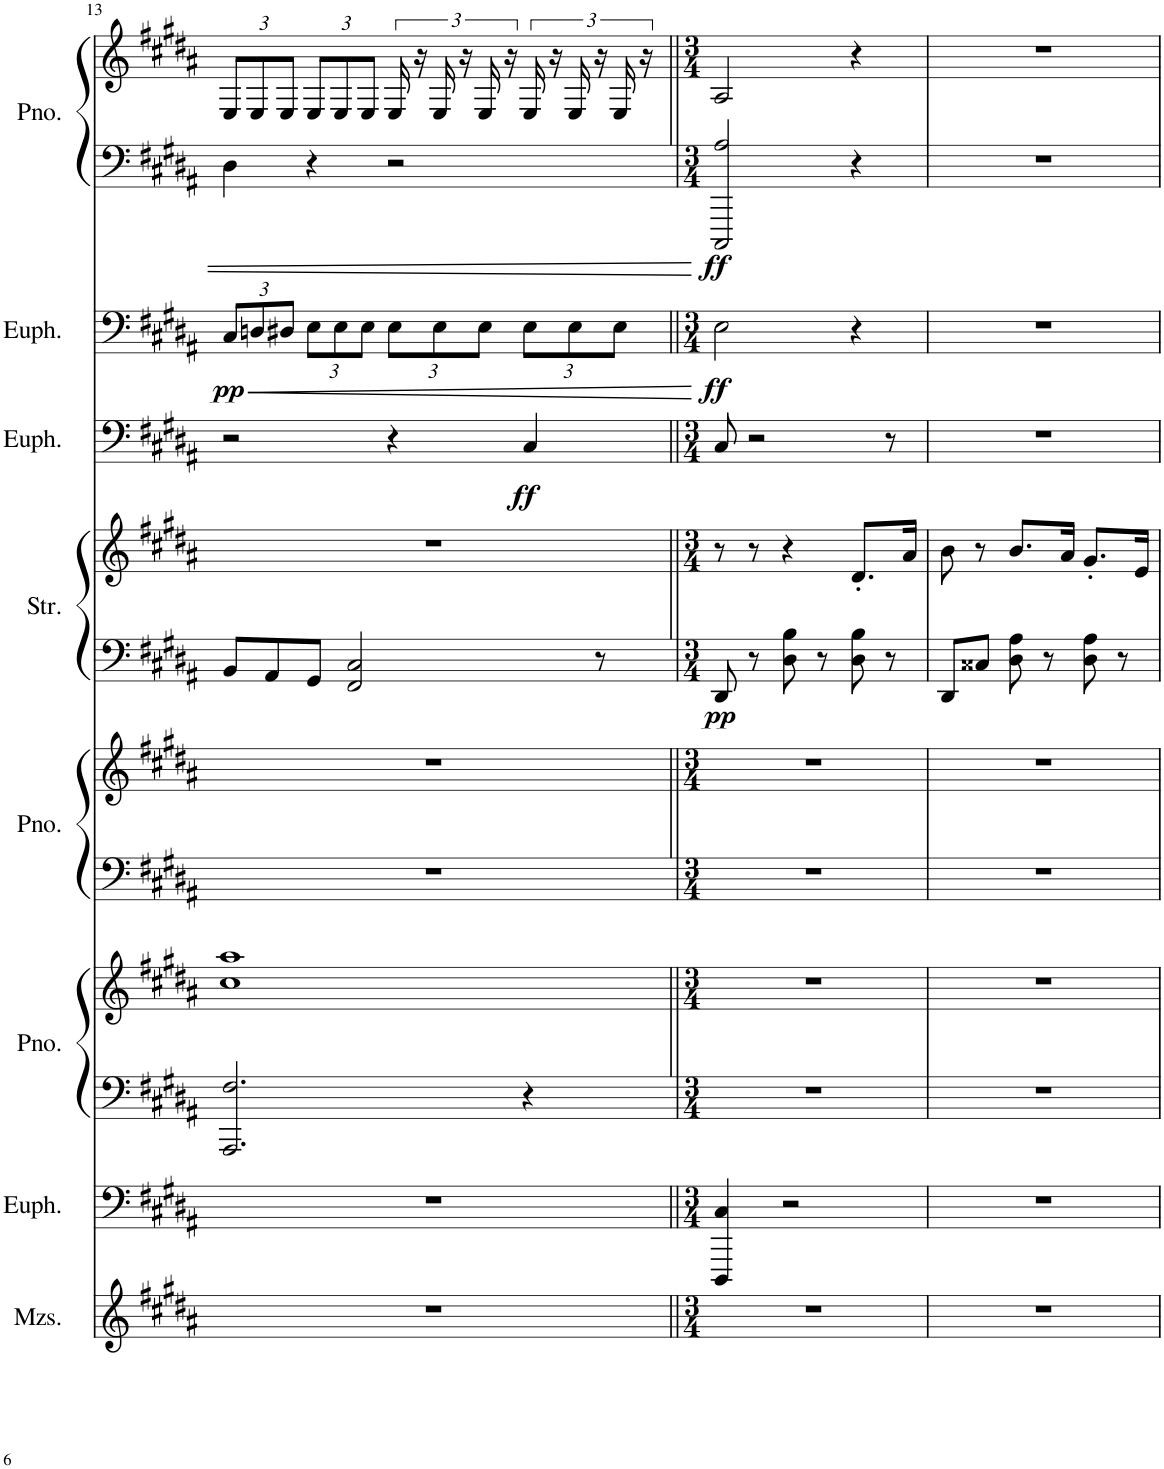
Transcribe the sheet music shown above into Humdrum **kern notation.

**kern	**kern	**kern	**kern	**kern	**kern	**kern	**kern	**dynam	**kern	**dynam	**kern	**dynam	**kern	**kern	**dynam
*part8	*part7	*part6	*part6	*part5	*part5	*part4	*part4	*part4	*part3	*part3	*part2	*part2	*part1	*part1	*part1
*staff12	*staff11	*staff10	*staff9	*staff8	*staff7	*staff6	*staff5	*staff5/6	*staff4	*staff4	*staff3	*staff3	*staff2	*staff1	*staff1/2
*I"Mezzo-soprano	*I"Euphonium	*I"Piano	*	*I"Piano	*	*I"Strings	*	*	*I"Euphonium	*	*I"Euphonium	*	*I"Piano	*	*
*I'Mzs.	*I'Euph.	*I'Pno.	*	*I'Pno.	*	*I'Str.	*	*	*I'Euph.	*	*I'Euph.	*	*I'Pno.	*	*
!!LO:PB:g=z
*clefG2	*clefF4	*clefF4	*clefG2	*clefF4	*clefG2	*clefF4	*clefG2	*	*clefF4	*	*clefF4	*	*clefF4	*clefG2	*
*k[f#c#g#d#a#]	*k[f#c#g#d#a#]	*k[f#c#g#d#a#]	*k[f#c#g#d#a#]	*k[f#c#g#d#a#]	*k[f#c#g#d#a#]	*k[f#c#g#d#a#]	*k[f#c#g#d#a#]	*	*k[f#c#g#d#a#]	*	*k[f#c#g#d#a#]	*	*k[f#c#g#d#a#]	*k[f#c#g#d#a#]	*
*M4/4	*M4/4	*M4/4	*M4/4	*M4/4	*M4/4	*M4/4	*M4/4	*	*M4/4	*	*M4/4	*	*M4/4	*M4/4	*
*	*	*	*	*	*	*	*	*	*	*	*Xbrackettup	*	*	*	*
=13	=13	=13	=13	=13	=13	=13	=13	=13	=13	=13	=13	=13	=13	=13	=13
!	!	!	!	!	!	!	!	!	!	!	!	!LO:HP:b	!	!	!
*	*	*	*	*	*	*	*	*	*	*	*	*	*	*Xbrackettup	*
!	!	!	!	!	!	!	!	!	!	!	!	!LO:DY:n=1:b	!	!	!
1r	1r	2.AAA#/ 2.F#/	1cc# 1aa#	1r	1r	8BB/L	1r	.	2r	.	12C#/L	< pp	4D#\	12E/L	.
.	.	.	.	.	.	.	.	.	.	.	12Dn/	.	.	12E/	.
.	.	.	.	.	.	8AA#/	.	.	.	.	.	.	.	.	.
.	.	.	.	.	.	.	.	.	.	.	12D#X/J	.	.	12E/J	.
.	.	.	.	.	.	8GG#/J	.	.	.	.	12E\L	.	4r	12E/L	.
.	.	.	.	.	.	.	.	.	.	.	12E\	.	.	12E/	.
.	.	.	.	.	.	2FF#/ 2C#/	.	.	.	.	.	.	.	.	.
.	.	.	.	.	.	.	.	.	.	.	12E\J	.	.	12E/J	.
*	*	*	*	*	*	*	*	*	*	*	*	*	*	*brackettup	*
.	.	.	.	.	.	.	.	.	4r	.	12E\L	.	2r	24E/	.
.	.	.	.	.	.	.	.	.	.	.	.	.	.	24r	.
.	.	.	.	.	.	.	.	.	.	.	12E\	.	.	24E/	.
.	.	.	.	.	.	.	.	.	.	.	.	.	.	24r	.
.	.	.	.	.	.	.	.	.	.	.	12E\J	.	.	24E/	.
.	.	.	.	.	.	.	.	.	.	.	.	.	.	24r	.
!	!	!	!	!	!	!	!	!	!	!LO:DY:b	!	!	!	!	!
.	.	4r	.	.	.	.	.	.	4C#/	ff	12E\L	.	.	24E/	.
.	.	.	.	.	.	.	.	.	.	.	.	.	.	24r	.
.	.	.	.	.	.	.	.	.	.	.	12E\	.	.	24E/	.
.	.	.	.	.	.	8r	.	.	.	.	.	.	.	24r	.
.	.	.	.	.	.	.	.	.	.	.	12E\J	.	.	24E/	.
.	.	.	.	.	.	.	.	.	.	.	.	.	.	24r	.
.	.	.	.	.	.	.	.	.	.	.	.	[	.	.	.
=14||	=14||	=14||	=14||	=14||	=14||	=14||	=14||	=14||	=14||	=14||	=14||	=14||	=14||	=14||	=14||
*M3/4	*M3/4	*M3/4	*M3/4	*M3/4	*M3/4	*M3/4	*M3/4	*	*M3/4	*	*M3/4	*	*M3/4	*M3/4	*
!	!	!	!	!	!	!	!	!LO:DY:b=2	!	!	!	!LO:DY:b	!	!	!LO:DY:b=2
2.r	4DDD#/ 4C#/	2.r	2.r	2.r	2.r	8DD#/	8r	pp	8C#/	.	2E\	ff	2CCC#/ 2A#/	2A#/	ff
.	.	.	.	.	.	8r	8r	.	2r	.	.	.	.	.	.
.	2r	.	.	.	.	8D#\ 8B\	4r	.	.	.	.	.	.	.	.
.	.	.	.	.	.	8r	.	.	.	.	.	.	.	.	.
.	.	.	.	.	.	8D#\ 8B\	8.d#'/L	.	.	.	4r	.	4r	4r	.
.	.	.	.	.	.	8r	.	.	8r	.	.	.	.	.	.
.	.	.	.	.	.	.	16a#/Jk	.	.	.	.	.	.	.	.
=15	=15	=15	=15	=15	=15	=15	=15	=15	=15	=15	=15	=15	=15	=15	=15
2.r	2.r	2.r	2.r	2.r	2.r	8DD#/L	8b\	.	2.r	.	2.r	.	2.r	2.r	.
.	.	.	.	.	.	8C##X/J	8r	.	.	.	.	.	.	.	.
.	.	.	.	.	.	8D#\ 8A#\	8.b/L	.	.	.	.	.	.	.	.
.	.	.	.	.	.	8r	.	.	.	.	.	.	.	.	.
.	.	.	.	.	.	.	16a#/Jk	.	.	.	.	.	.	.	.
.	.	.	.	.	.	8D#\ 8A#\	8.g#'/L	.	.	.	.	.	.	.	.
.	.	.	.	.	.	8r	.	.	.	.	.	.	.	.	.
.	.	.	.	.	.	.	16e/Jk	.	.	.	.	.	.	.	.
=	=	=	=	=	=	=	=	=	=	=	=	=	=	=	=
*-	*-	*-	*-	*-	*-	*-	*-	*-	*-	*-	*-	*-	*-	*-	*-
